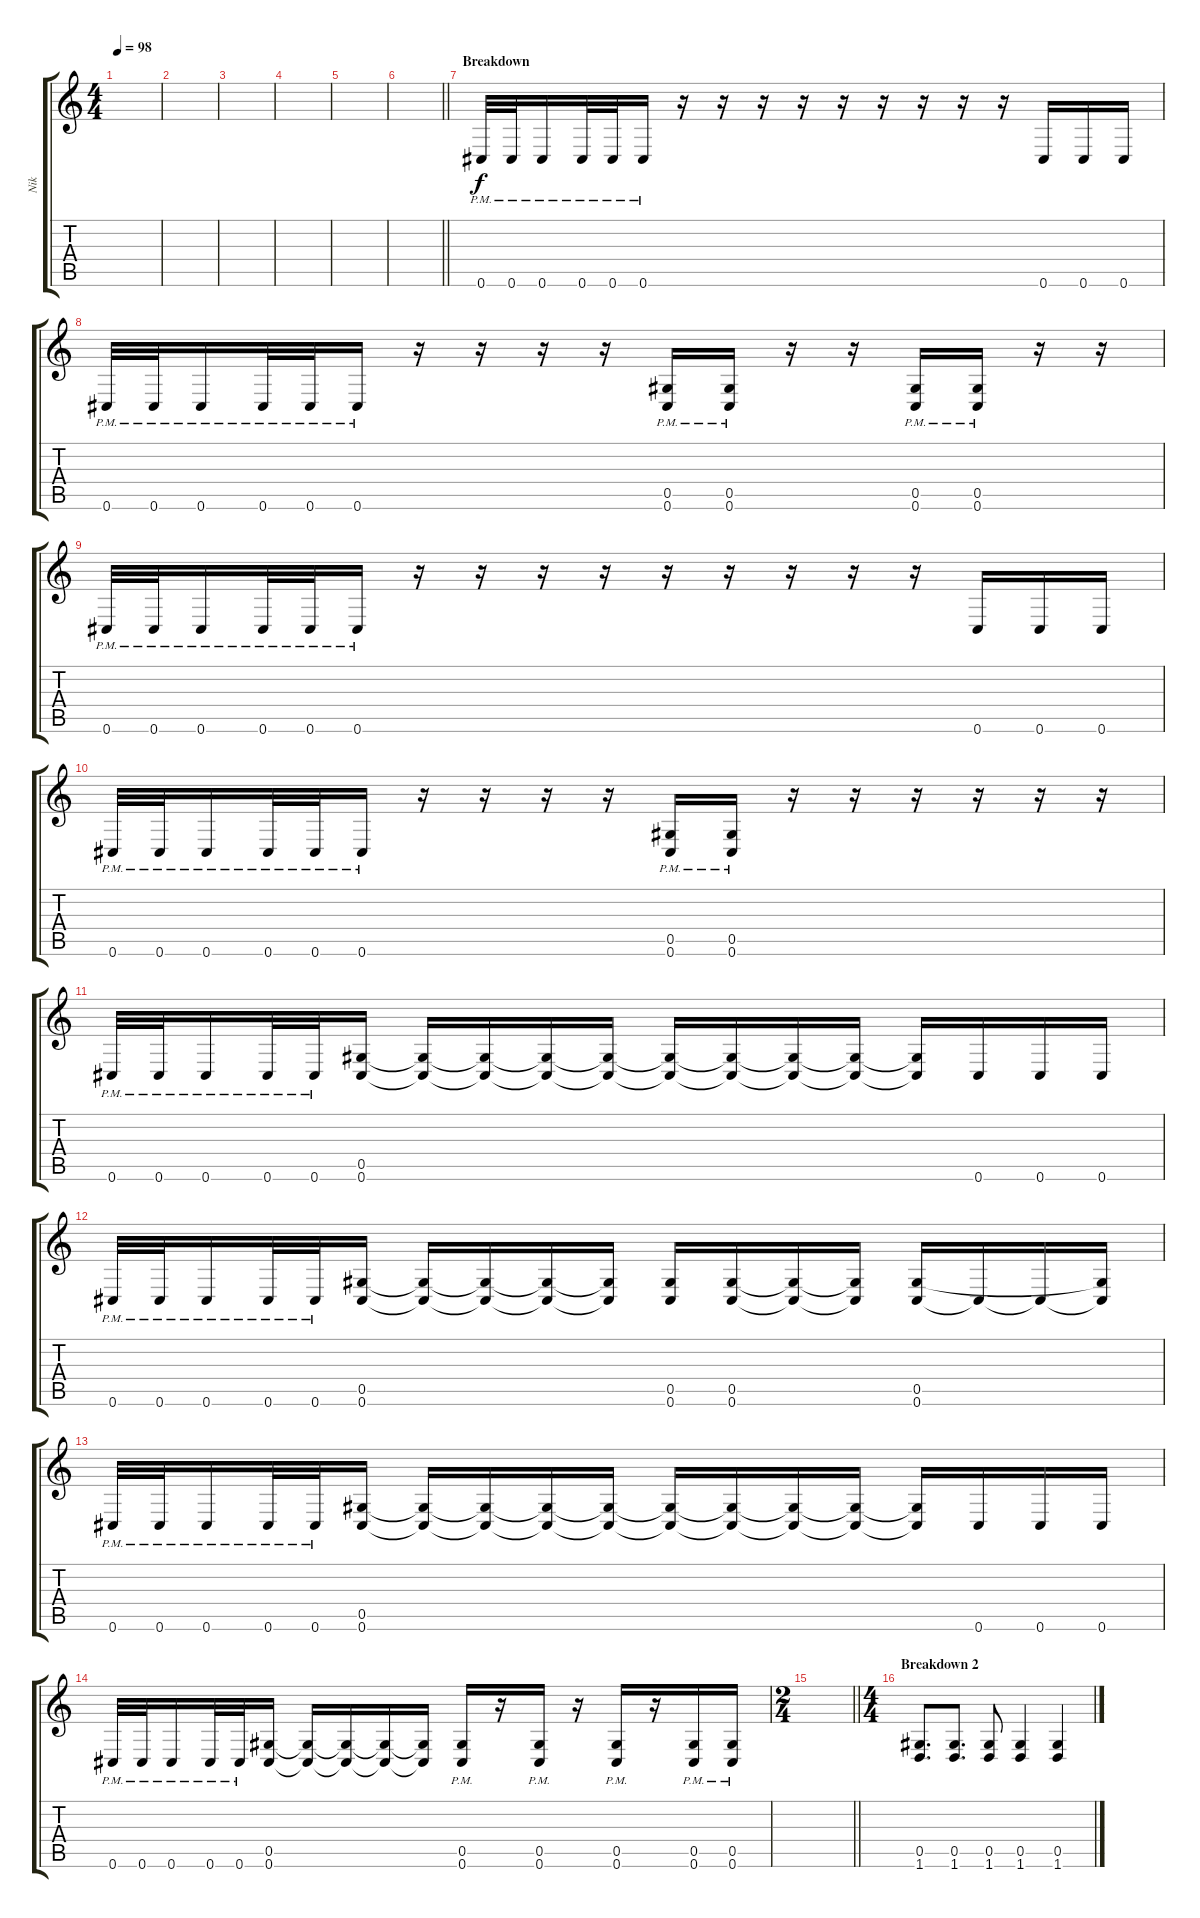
\track ("Nik" "Nik") {instrument distortionguitar}
\staff {score tabs}
\tuning (Eb4 Bb3 Gb3 Db3 Ab2 Db2) {hide}
\ts (4 4)
\tempo 98
\clef g2
\ks c
|
|
|
|
|
\barLineRight lightlight
|
\section ("" "Breakdown")
0.6{pm}.32 0.6{pm}.32 0.6{pm}.16 0.6{pm}.32 0.6{pm}.32 0.6{pm}.16 r.16 r.16 r.16 r.16 r.16 r.16 r.16 r.16 r.16 0.6.16 0.6.16 0.6.16 |
0.6{pm}.32 0.6{pm}.32 0.6{pm}.16 0.6{pm}.32 0.6{pm}.32 0.6{pm}.16 r.16 r.16 r.16 r.16 (0.5{pm} 0.6{pm}).16 (0.5{pm} 0.6{pm}).16 r.16 r.16 (0.5{pm} 0.6{pm}).16 (0.5{pm} 0.6{pm}).16 r.16 r.16 |
0.6{pm}.32 0.6{pm}.32 0.6{pm}.16 0.6{pm}.32 0.6{pm}.32 0.6{pm}.16 r.16 r.16 r.16 r.16 r.16 r.16 r.16 r.16 r.16 0.6.16 0.6.16 0.6.16 |
0.6{pm}.32 0.6{pm}.32 0.6{pm}.16 0.6{pm}.32 0.6{pm}.32 0.6{pm}.16 r.16 r.16 r.16 r.16 (0.5{pm} 0.6{pm}).16 (0.5{pm} 0.6{pm}).16 r.16 r.16 r.16 r.16 r.16 r.16 |
0.6{pm}.32 0.6{pm}.32 0.6{pm}.16 0.6{pm}.32 0.6{pm}.32 (0.5 0.6).16 (0.5{t} 0.6{t}).16 (0.5{t} 0.6{t}).16 (0.5{t} 0.6{t}).16 (0.5{t} 0.6{t}).16 (0.5{t} 0.6{t}).16 (0.5{t} 0.6{t}).16 (0.5{t} 0.6{t}).16 (0.5{t} 0.6{t}).16 (0.5{t} 0.6{t}).16 0.6.16 0.6.16 0.6.16 |
0.6{pm}.32 0.6{pm}.32 0.6{pm}.16 0.6{pm}.32 0.6{pm}.32 (0.5 0.6).16 (0.5{t} 0.6{t}).16 (0.5{t} 0.6{t}).16 (0.5{t} 0.6{t}).16 (0.5{t} 0.6{t}).16 (0.5 0.6).16 (0.5 0.6).16 (0.5{t} 0.6{t}).16 (0.5{t} 0.6{t}).16 (0.5 0.6).16 0.6{t}.16 0.6{t}.16 (0.5{t} 0.6{t}).16 |
0.6{pm}.32 0.6{pm}.32 0.6{pm}.16 0.6{pm}.32 0.6{pm}.32 (0.5 0.6).16 (0.5{t} 0.6{t}).16 (0.5{t} 0.6{t}).16 (0.5{t} 0.6{t}).16 (0.5{t} 0.6{t}).16 (0.5{t} 0.6{t}).16 (0.5{t} 0.6{t}).16 (0.5{t} 0.6{t}).16 (0.5{t} 0.6{t}).16 (0.5{t} 0.6{t}).16 0.6.16 0.6.16 0.6.16 |
0.6{pm}.32 0.6{pm}.32 0.6{pm}.16 0.6{pm}.32 0.6{pm}.32 (0.5 0.6).16 (0.5{t} 0.6{t}).16 (0.5{t} 0.6{t}).16 (0.5{t} 0.6{t}).16 (0.5{t} 0.6{t}).16 (0.5{pm} 0.6{pm}).16 r.16 (0.5{pm} 0.6{pm}).16 r.16 (0.5{pm} 0.6{pm}).16 r.16 (0.5{pm} 0.6{pm}).16 (0.5{pm} 0.6{pm}).16 |
\ts (2 4)
\barLineRight lightlight
|
\ts (4 4)
\section ("" "Breakdown 2")
(0.5 1.6).8{d} (0.5 1.6).8{d} (0.5 1.6).8 (0.5 1.6).4 (0.5 1.6).4
